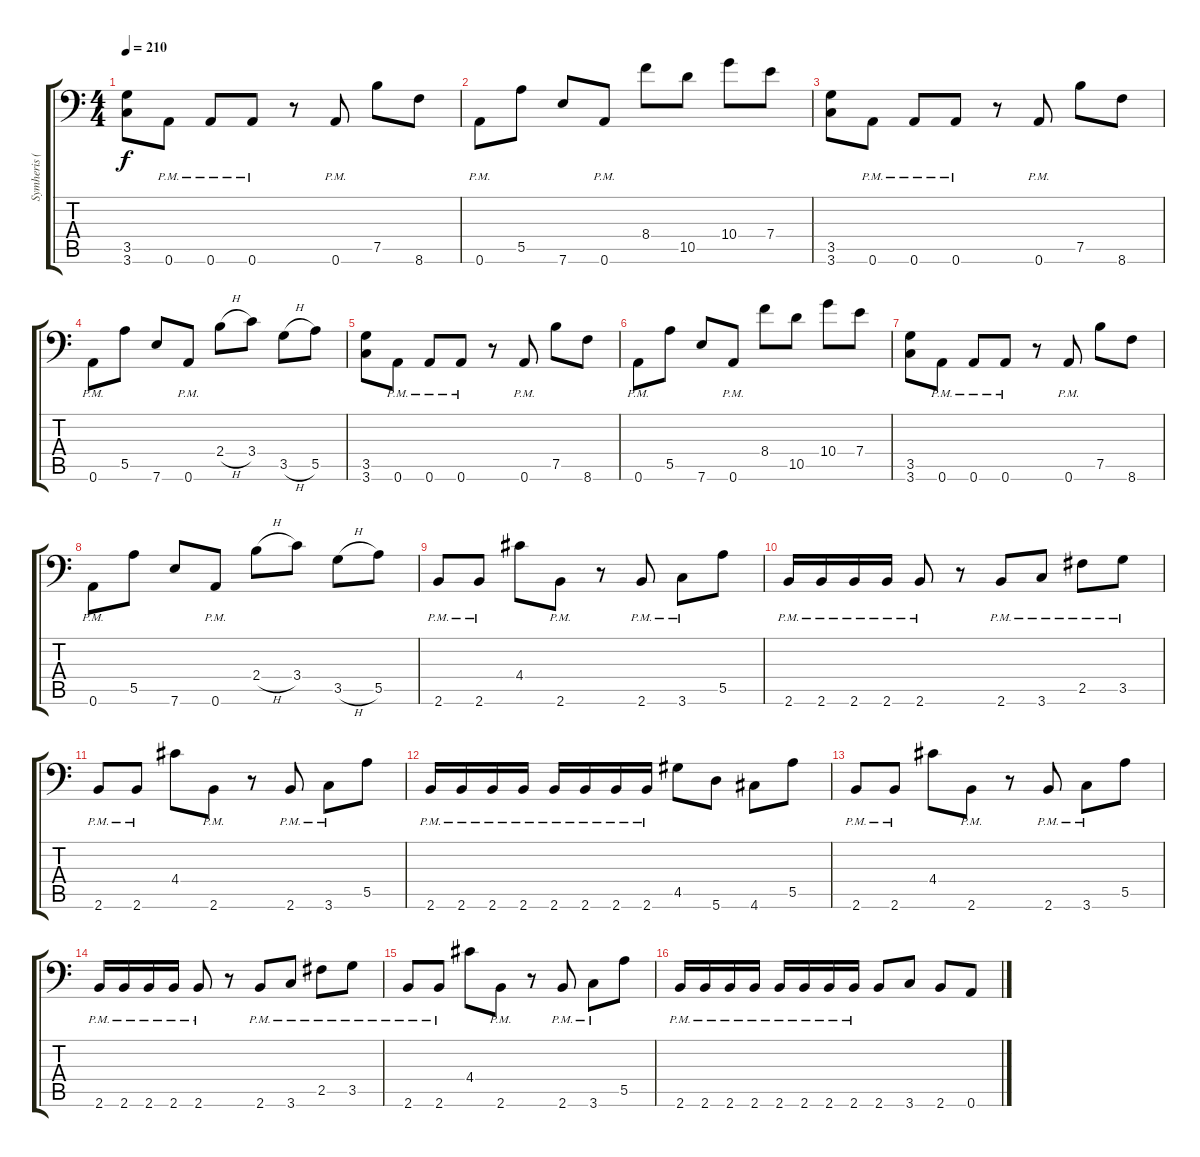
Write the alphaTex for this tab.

\track ("Symheris (Lead)" "Symheris (") {instrument distortionguitar}
\staff {score tabs}
\tuning (B3 Gb3 D3 A2 E2 A1) {hide}
\ts (4 4)
\tempo 210
\clef f4
\ks c
(3.5 3.6).8{dy f} 0.6{pm}.8 0.6{pm}.8 0.6{pm}.8 r.8 0.6{pm}.8 7.5.8 8.6.8 |
0.6{pm}.8 5.5.8 7.6.8 0.6{pm}.8 8.4.8 10.5.8 10.4.8 7.4.8 |
(3.5 3.6).8 0.6{pm}.8 0.6{pm}.8 0.6{pm}.8 r.8 0.6{pm}.8 7.5.8 8.6.8 |
0.6{pm}.8 5.5.8 7.6.8 0.6{pm}.8 2.4{h}.8 3.4.8 3.5{h}.8 5.5.8 |
(3.5 3.6).8 0.6{pm}.8 0.6{pm}.8 0.6{pm}.8 r.8 0.6{pm}.8 7.5.8 8.6.8 |
0.6{pm}.8 5.5.8 7.6.8 0.6{pm}.8 8.4.8 10.5.8 10.4.8 7.4.8 |
(3.5 3.6).8 0.6{pm}.8 0.6{pm}.8 0.6{pm}.8 r.8 0.6{pm}.8 7.5.8 8.6.8 |
0.6{pm}.8 5.5.8 7.6.8 0.6{pm}.8 2.4{h}.8 3.4.8 3.5{h}.8 5.5.8 |
2.6{pm}.8 2.6{pm}.8 4.4.8 2.6{pm}.8 r.8 2.6{pm}.8 3.6{pm}.8 5.5.8 |
2.6{pm}.16 2.6{pm}.16 2.6{pm}.16 2.6{pm}.16 2.6{pm}.8 r.8 2.6{pm}.8 3.6{pm}.8 2.5{pm}.8 3.5{pm}.8 |
2.6{pm}.8 2.6{pm}.8 4.4.8 2.6{pm}.8 r.8 2.6{pm}.8 3.6{pm}.8 5.5.8 |
2.6{pm}.16 2.6{pm}.16 2.6{pm}.16 2.6{pm}.16 2.6{pm}.16 2.6{pm}.16 2.6{pm}.16 2.6{pm}.16 4.5.8 5.6.8 4.6.8 5.5.8 |
2.6{pm}.8 2.6{pm}.8 4.4.8 2.6{pm}.8 r.8 2.6{pm}.8 3.6{pm}.8 5.5.8 |
2.6{pm}.16 2.6{pm}.16 2.6{pm}.16 2.6{pm}.16 2.6{pm}.8 r.8 2.6{pm}.8 3.6{pm}.8 2.5{pm}.8 3.5{pm}.8 |
2.6{pm}.8 2.6{pm}.8 4.4.8 2.6{pm}.8 r.8 2.6{pm}.8 3.6{pm}.8 5.5.8 |
2.6{pm}.16 2.6{pm}.16 2.6{pm}.16 2.6{pm}.16 2.6{pm}.16 2.6{pm}.16 2.6{pm}.16 2.6{pm}.16 2.6.8 3.6.8 2.6.8 0.6.8
